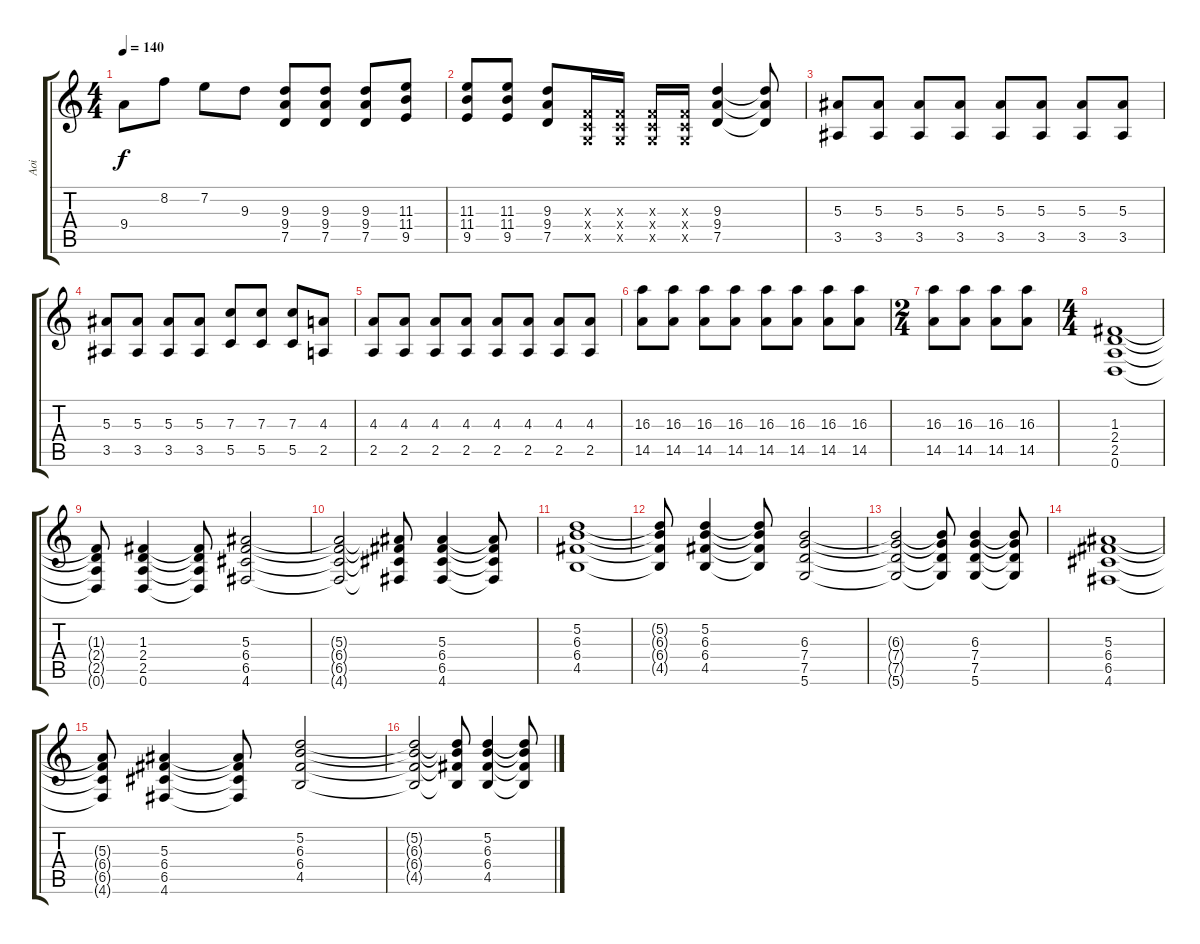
\track ("Aoi" "Aoi") {instrument distortionguitar}
\staff {score tabs}
\tuning (D4 A3 F3 C3 G2 D2) {hide}
\ts (4 4)
\tempo 140
\clef g2
\ks c
9.4.8{dy f} 8.2.8 7.2.8 9.3.8 (9.3 9.4 7.5).8 (9.3 9.4 7.5).8 (9.3 9.4 7.5).8 (11.3 11.4 9.5).8 |
(11.3 11.4 9.5).8 (11.3 11.4 9.5).8 (9.3 9.4 7.5).8 (0.3{x} 0.4{x} 0.5{x}).16 (0.3{x} 0.4{x} 0.5{x}).16 (0.3{x} 0.4{x} 0.5{x}).16 (0.3{x} 0.4{x} 0.5{x}).16 (9.3 9.4 7.5).4 (9.3{t} 9.4{t} 7.5{t}).8 |
(5.3 3.5).8 (5.3 3.5).8 (5.3 3.5).8 (5.3 3.5).8 (5.3 3.5).8 (5.3 3.5).8 (5.3 3.5).8 (5.3 3.5).8 |
(5.3 3.5).8 (5.3 3.5).8 (5.3 3.5).8 (5.3 3.5).8 (7.3 5.5).8 (7.3 5.5).8 (7.3 5.5).8 (4.3 2.5).8 |
(4.3 2.5).8 (4.3 2.5).8 (4.3 2.5).8 (4.3 2.5).8 (4.3 2.5).8 (4.3 2.5).8 (4.3 2.5).8 (4.3 2.5).8 |
(16.3 14.5).8 (16.3 14.5).8 (16.3 14.5).8 (16.3 14.5).8 (16.3 14.5).8 (16.3 14.5).8 (16.3 14.5).8 (16.3 14.5).8 |
\ts (2 4)
(16.3 14.5).8 (16.3 14.5).8 (16.3 14.5).8 (16.3 14.5).8 |
\ts (4 4)
(1.3 2.4 2.5 0.6).1 |
(1.3{t} 2.4{t} 2.5{t} 0.6{t}).8 (1.3 2.4 2.5 0.6).4 (1.3{t} 2.4{t} 2.5{t} 0.6{t}).8 (5.3 6.4 6.5 4.6).2 |
(5.3{t} 6.4{t} 6.5{t} 4.6{t}).2 (5.3{t} 6.4{t} 6.5{t} 4.6{t}).8 (5.3 6.4 6.5 4.6).4 (5.3{t} 6.4{t} 6.5{t} 4.6{t}).8 |
(5.2 6.3 6.4 4.5).1 |
(5.2{t} 6.3{t} 6.4{t} 4.5{t}).8 (5.2 6.3 6.4 4.5).4 (5.2{t} 6.3{t} 6.4{t} 4.5{t}).8 (6.3 7.4 7.5 5.6).2 |
(6.3{t} 7.4{t} 7.5{t} 5.6{t}).2 (6.3{t} 7.4{t} 7.5{t} 5.6{t}).8 (6.3 7.4 7.5 5.6).4 (6.3{t} 7.4{t} 7.5{t} 5.6{t}).8 |
(5.3 6.4 6.5 4.6).1 |
(5.3{t} 6.4{t} 6.5{t} 4.6{t}).8 (5.3 6.4 6.5 4.6).4 (5.3{t} 6.4{t} 6.5{t} 4.6{t}).8 (5.2 6.3 6.4 4.5).2 |
(5.2{t} 6.3{t} 6.4{t} 4.5{t}).2 (5.2{t} 6.3{t} 6.4{t} 4.5{t}).8 (5.2 6.3 6.4 4.5).4 (5.2{t} 6.3{t} 6.4{t} 4.5{t}).8
